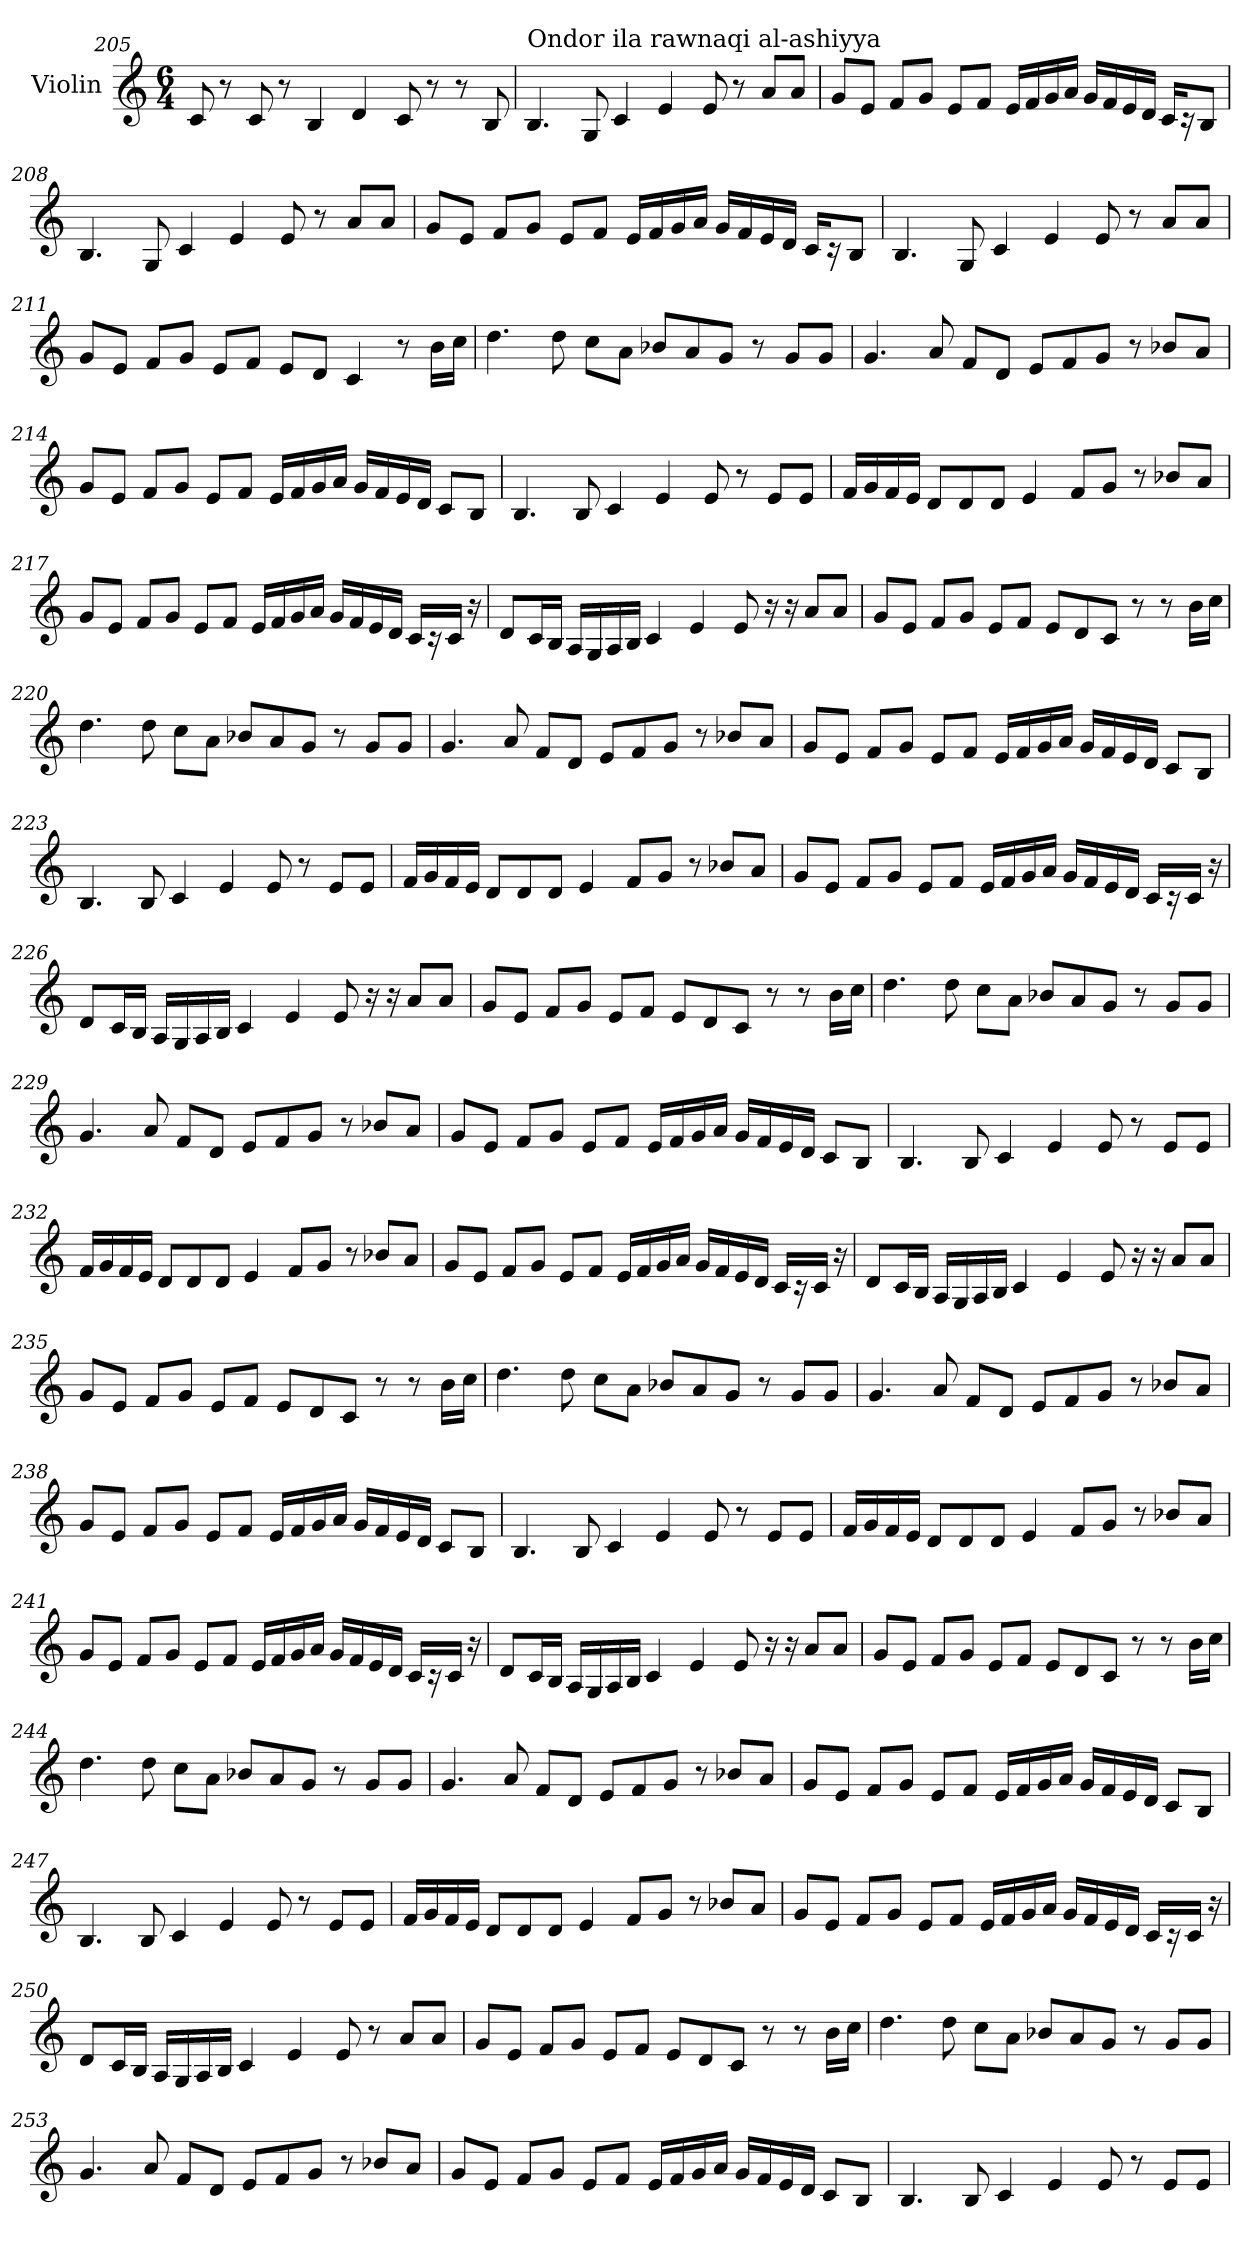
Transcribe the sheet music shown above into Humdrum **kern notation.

**kern
*part1
*staff1
*I"Violin
*clefG2
*k[]
*C:
*M6/4
*MM70
=205
8c/
8r
8c/
8r
4B/
4d/
8c/
8r
8r
8B/
=206
!LO:TX:a:t=Ondor ila rawnaqi al-ashiyya
4.B/
8G/
4c/
4e/
8e/
8r
8a/L
8a/J
!!LO:LB:g=z
=207
8g/L
8e/J
8f/L
8g/J
8e/L
8f/J
16e/LL
16f/
16g/
16a/JJ
16g/LL
16f/
16e/
16d/JJ
16c/KL
16r
8B/J
=208
4.B/
8G/
4c/
4e/
8e/
8r
8a/L
8a/J
!!LO:LB:g=z
=209
8g/L
8e/J
8f/L
8g/J
8e/L
8f/J
16e/LL
16f/
16g/
16a/JJ
16g/LL
16f/
16e/
16d/JJ
16c/KL
16r
8B/J
=210
4.B/
8G/
4c/
4e/
8e/
8r
8a/L
8a/J
=211
8g/L
8e/J
8f/L
8g/J
8e/L
8f/J
8e/L
8d/J
4c/
8r
16b\LL
16cc\JJ
!!LO:LB:g=z
=212
4.dd\
8dd\
8cc\L
8a\J
8b-X/L
8a/
8g/J
8r
8g/L
8g/J
=213
4.g/
8a/
8f/L
8d/J
8e/L
8f/
8g/J
8r
8b-X/L
8a/J
=214
8g/L
8e/J
8f/L
8g/J
8e/L
8f/J
16e/LL
16f/
16g/
16a/JJ
16g/LL
16f/
16e/
16d/JJ
8c/L
8B/J
!!LO:LB:g=z
=215
4.B/
8B/
4c/
4e/
8e/
8r
8e/L
8e/J
=216
16f/LL
16g/
16f/
16e/JJ
8d/L
8d/
8d/J
4e/
8f/L
8g/J
8r
8b-X/L
8a/J
=217
8g/L
8e/J
8f/L
8g/J
8e/L
8f/J
16e/LL
16f/
16g/
16a/JJ
16g/LL
16f/
16e/
16d/JJ
16c/LL
16r
16c/JJ
16r
!!LO:LB:g=z
=218
8d/L
16c/L
16B/JJ
16A/LL
16G/
16A/
16B/JJ
4c/
4e/
8e/
16r
16r
8a/L
8a/J
=219
8g/L
8e/J
8f/L
8g/J
8e/L
8f/J
8e/L
8d/
8c/J
8r
8r
16b\LL
16cc\JJ
=220
4.dd\
8dd\
8cc\L
8a\J
8b-X/L
8a/
8g/J
8r
8g/L
8g/J
!!LO:PB:g=z
=221
4.g/
8a/
8f/L
8d/J
8e/L
8f/
8g/J
8r
8b-X/L
8a/J
=222
8g/L
8e/J
8f/L
8g/J
8e/L
8f/J
16e/LL
16f/
16g/
16a/JJ
16g/LL
16f/
16e/
16d/JJ
8c/L
8B/J
=223
4.B/
8B/
4c/
4e/
8e/
8r
8e/L
8e/J
!!LO:LB:g=z
=224
16f/LL
16g/
16f/
16e/JJ
8d/L
8d/
8d/J
4e/
8f/L
8g/J
8r
8b-X/L
8a/J
=225
8g/L
8e/J
8f/L
8g/J
8e/L
8f/J
16e/LL
16f/
16g/
16a/JJ
16g/LL
16f/
16e/
16d/JJ
16c/LL
16r
16c/JJ
16r
!!LO:LB:g=z
=226
8d/L
16c/L
16B/JJ
16A/LL
16G/
16A/
16B/JJ
4c/
4e/
8e/
16r
16r
8a/L
8a/J
=227
8g/L
8e/J
8f/L
8g/J
8e/L
8f/J
8e/L
8d/
8c/J
8r
8r
16b\LL
16cc\JJ
=228
4.dd\
8dd\
8cc\L
8a\J
8b-X/L
8a/
8g/J
8r
8g/L
8g/J
!!LO:LB:g=z
=229
4.g/
8a/
8f/L
8d/J
8e/L
8f/
8g/J
8r
8b-X/L
8a/J
=230
8g/L
8e/J
8f/L
8g/J
8e/L
8f/J
16e/LL
16f/
16g/
16a/JJ
16g/LL
16f/
16e/
16d/JJ
8c/L
8B/J
=231
4.B/
8B/
4c/
4e/
8e/
8r
8e/L
8e/J
!!LO:LB:g=z
=232
16f/LL
16g/
16f/
16e/JJ
8d/L
8d/
8d/J
4e/
8f/L
8g/J
8r
8b-X/L
8a/J
=233
8g/L
8e/J
8f/L
8g/J
8e/L
8f/J
16e/LL
16f/
16g/
16a/JJ
16g/LL
16f/
16e/
16d/JJ
16c/LL
16r
16c/JJ
16r
!!LO:LB:g=z
=234
8d/L
16c/L
16B/JJ
16A/LL
16G/
16A/
16B/JJ
4c/
4e/
8e/
16r
16r
8a/L
8a/J
=235
8g/L
8e/J
8f/L
8g/J
8e/L
8f/J
8e/L
8d/
8c/J
8r
8r
16b\LL
16cc\JJ
=236
4.dd\
8dd\
8cc\L
8a\J
8b-X/L
8a/
8g/J
8r
8g/L
8g/J
!!LO:LB:g=z
=237
4.g/
8a/
8f/L
8d/J
8e/L
8f/
8g/J
8r
8b-X/L
8a/J
=238
8g/L
8e/J
8f/L
8g/J
8e/L
8f/J
16e/LL
16f/
16g/
16a/JJ
16g/LL
16f/
16e/
16d/JJ
8c/L
8B/J
=239
4.B/
8B/
4c/
4e/
8e/
8r
8e/L
8e/J
!!LO:LB:g=z
=240
16f/LL
16g/
16f/
16e/JJ
8d/L
8d/
8d/J
4e/
8f/L
8g/J
8r
8b-X/L
8a/J
=241
8g/L
8e/J
8f/L
8g/J
8e/L
8f/J
16e/LL
16f/
16g/
16a/JJ
16g/LL
16f/
16e/
16d/JJ
16c/LL
16r
16c/JJ
16r
!!LO:PB:g=z
=242
8d/L
16c/L
16B/JJ
16A/LL
16G/
16A/
16B/JJ
4c/
4e/
8e/
16r
16r
8a/L
8a/J
=243
8g/L
8e/J
8f/L
8g/J
8e/L
8f/J
8e/L
8d/
8c/J
8r
8r
16b\LL
16cc\JJ
=244
4.dd\
8dd\
8cc\L
8a\J
8b-X/L
8a/
8g/J
8r
8g/L
8g/J
!!LO:LB:g=z
=245
4.g/
8a/
8f/L
8d/J
8e/L
8f/
8g/J
8r
8b-X/L
8a/J
=246
8g/L
8e/J
8f/L
8g/J
8e/L
8f/J
16e/LL
16f/
16g/
16a/JJ
16g/LL
16f/
16e/
16d/JJ
8c/L
8B/J
=247
4.B/
8B/
4c/
4e/
8e/
8r
8e/L
8e/J
!!LO:LB:g=z
=248
16f/LL
16g/
16f/
16e/JJ
8d/L
8d/
8d/J
4e/
8f/L
8g/J
8r
8b-X/L
8a/J
=249
8g/L
8e/J
8f/L
8g/J
8e/L
8f/J
16e/LL
16f/
16g/
16a/JJ
16g/LL
16f/
16e/
16d/JJ
16c/LL
16r
16c/JJ
16r
!!LO:LB:g=z
=250
8d/L
16c/L
16B/JJ
16A/LL
16G/
16A/
16B/JJ
4c/
4e/
8e/
8r
8a/L
8a/J
=251
8g/L
8e/J
8f/L
8g/J
8e/L
8f/J
8e/L
8d/
8c/J
8r
8r
16b\LL
16cc\JJ
=252
4.dd\
8dd\
8cc\L
8a\J
8b-X/L
8a/
8g/J
8r
8g/L
8g/J
!!LO:LB:g=z
=253
4.g/
8a/
8f/L
8d/J
8e/L
8f/
8g/J
8r
8b-X/L
8a/J
=254
8g/L
8e/J
8f/L
8g/J
8e/L
8f/J
16e/LL
16f/
16g/
16a/JJ
16g/LL
16f/
16e/
16d/JJ
8c/L
8B/J
=255
4.B/
8B/
4c/
4e/
8e/
8r
8e/L
8e/J
=
*-
